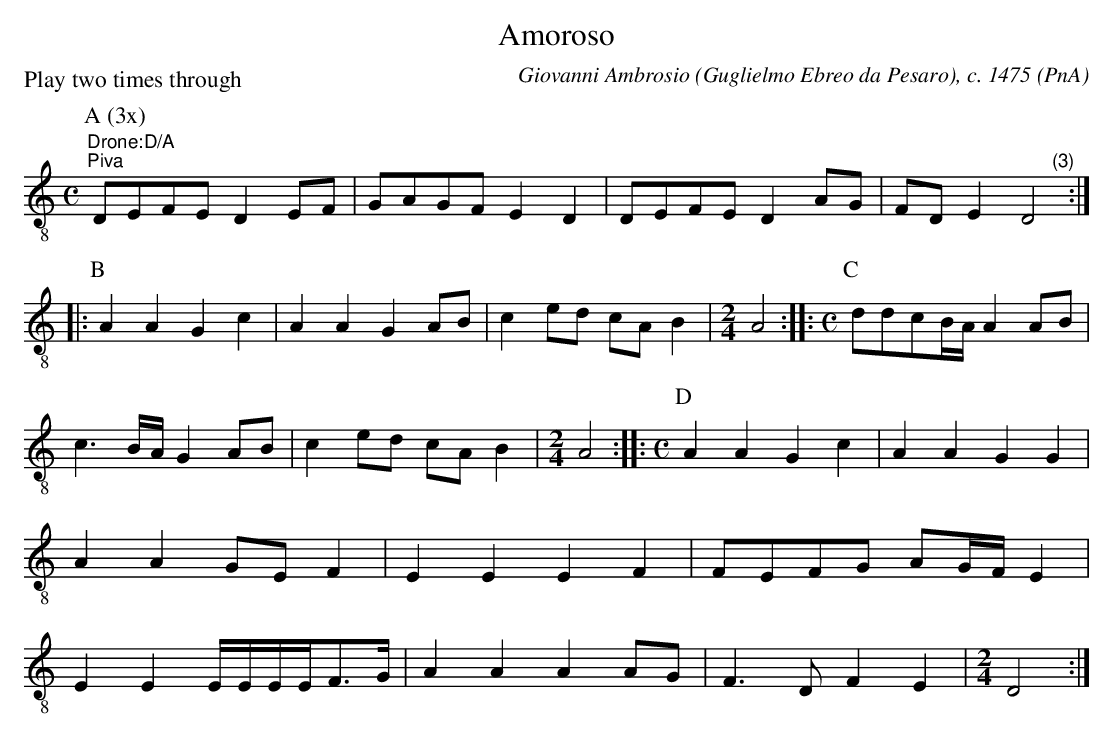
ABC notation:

X:1
T:Amoroso
C:Giovanni Ambrosio (Guglielmo Ebreo da Pesaro), c. 1475 (PnA)
P:Play two times through
M:C
L:1/8
K:D dorian clef=G-8
P:A (3x)
"^Drone:D/A;Piva"DEFE D2EF | GAGF E2D2 | DEFE D2AG | FDE2 "^       (3)" D4 ::
P:B
A2A2 G2c2 | A2A2 G2AB |
c2ed cAB2 |
M:2/4
A4 ::
M:C
P:C
ddcB/A/ A2AB | c3B/A/ G2AB | c2ed cAB2 |
M:2/4
A4 ::
M:C
P:D
A2A2 G2c2 | A2A2 G2G2 | A2A2 GEF2 | E2E2 E2F2 | FEFG AG/F/E2 | E2E2 E/E/E/E/F3/G/ |
A2A2 A2AG | F3D F2E2 |
M:2/4
D4 :|
